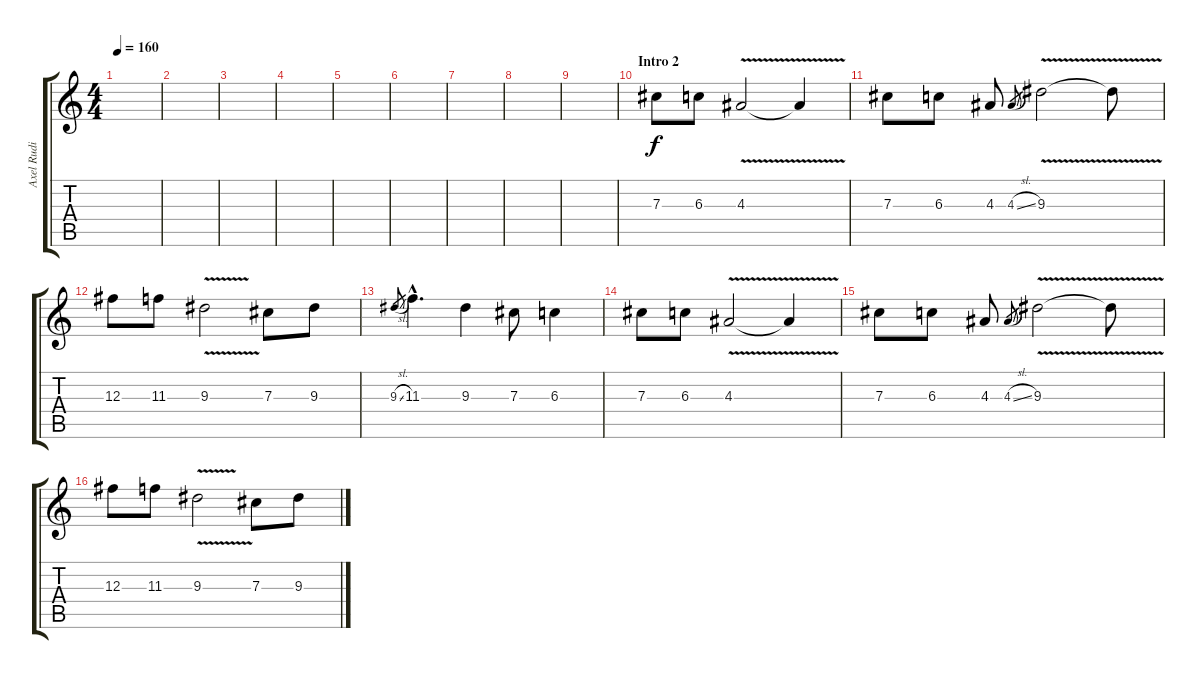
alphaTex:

\track ("Axel Rudi Pell - Guitar 3" "Axel Rudi ") {instrument distortionguitar}
\staff {score tabs}
\tuning (Eb4 Bb3 Gb3 Db3 Ab2 Eb2) {hide}
\ts (4 4)
\tempo 160
\clef g2
\ks c
|
|
|
|
|
|
|
|
|
\section ("" "Intro 2")
7.3.8 6.3.8 4.3{v}.2 4.3{t}.4 |
7.3.8 6.3.8 4.3.8 4.3{sl}.8{gr} 9.3{v}.2 9.3{t}.8 |
12.3.8 11.3.8 9.3{v}.2 7.3.8 9.3.8 |
9.3{sl}.8{gr} 11.3{hac}.4{d} 9.3.4 7.3.8 6.3.4 |
7.3.8 6.3.8 4.3{v}.2 4.3{t}.4 |
7.3.8 6.3.8 4.3.8 4.3{sl}.8{gr} 9.3{v}.2 9.3{t}.8 |
12.3.8 11.3.8 9.3{v}.2 7.3.8 9.3.8
